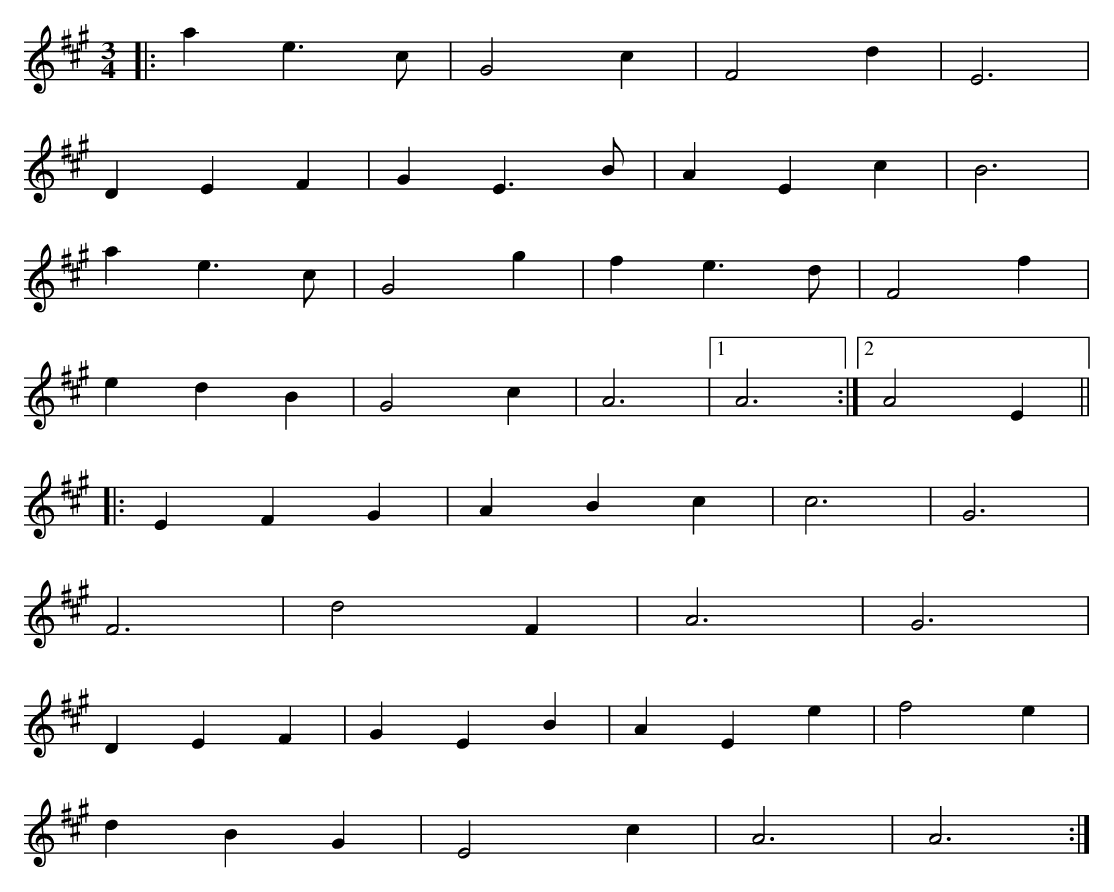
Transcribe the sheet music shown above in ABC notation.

X:1
M:3/4
K:A
|:a2e3c|G4c2|F4d2|E6|
D2E2F2|G2E3B|A2E2c2|B6|
a2e3c|G4g2|f2e3d|F4f2|
e2d2B2|G4c2|A6|1 A6:|2 A4E2||
|:E2F2G2|A2B2c2|c6|G6|
F6|d4F2|A6|G6|
D2E2F2|G2E2B2|A2E2e2|f4e2|
d2B2G2|E4c2|A6|A6:|
